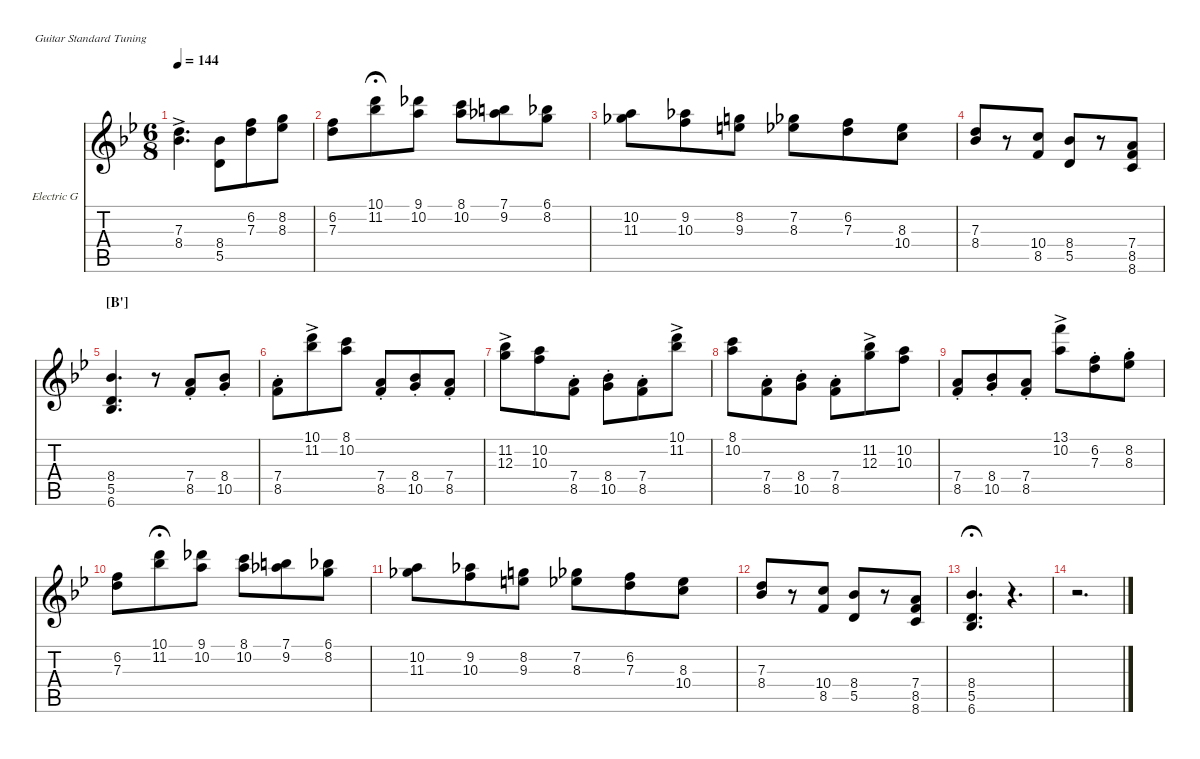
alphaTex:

\defaultSystemsLayout 4
\hideDynamics
\bracketExtendMode nobrackets
\firstSystemTrackNameOrientation horizontal
\otherSystemsTrackNameOrientation horizontal
\track ("Electric Guitar" "Electric G") {instrument distortionguitar}
\staff {score tabs}
\tuning (E4 B3 G3 D3 A2 E2)
\ts (6 8)
\tempo 144
\clef g2
\scale
1.06179
\ks bb
(8.4{ac} 7.3{ac}).4{d dy f} (5.5 8.4).8 (7.3 6.2).8 (8.3 8.2).8 |
\scale
0.938209 (7.3 6.2).8 (11.2 10.1).8{fermata (medium 0.25)} (10.2 9.1).8 (10.2 8.1).8 (9.2 7.1).8 (8.2 6.1).8 |
\scale
1.06179 (11.3 10.2).8 (10.3 9.2).8 (9.3 8.2).8 (8.3 7.2).8 (7.3 6.2).8 (10.4 8.3).8 |
\scale
0.938209 (8.4 7.3).8 r.8 (8.5 10.4).8 (5.5 8.4).8 r.8 (8.5 7.4 8.6).8 |
\section ("B'" "")
\scale
1.06179 (6.6 5.5 8.4).4{d} r.8 (8.5{st} 7.4{st}).8 (10.5{st} 8.4{st}).8 |
\scale
0.938209 (8.5{st} 7.4{st}).8 (11.2{ac} 10.1{ac}).8 (10.2 8.1).8 (8.5{st} 7.4{st}).8 (10.5{st} 8.4{st}).8 (8.5{st} 7.4{st}).8 |
\scale
1.06179 (12.3{ac} 11.2{ac}).8 (10.3 10.2).8 (8.5{st} 7.4{st}).8 (10.5{st} 8.4{st}).8 (8.5{st} 7.4{st}).8 (11.2{ac} 10.1{ac}).8 |
\scale
0.938209 (10.2 8.1).8 (8.5{st} 7.4{st}).8 (10.5{st} 8.4{st}).8 (8.5{st} 7.4{st}).8 (12.3{ac} 11.2{ac}).8 (10.3 10.2).8 |
\scale
1.06179 (8.5{st} 7.4{st}).8 (10.5{st} 8.4{st}).8 (8.5{st} 7.4{st}).8 (10.2{ac} 13.1{ac}).8 (7.3{st} 6.2{st}).8 (8.3{st} 8.2{st}).8 |
\scale
0.938209 (7.3 6.2).8 (11.2 10.1).8{fermata (medium 0.25)} (10.2 9.1).8 (10.2 8.1).8 (9.2 7.1).8 (8.2 6.1).8 |
\scale
1.06179 (11.3 10.2).8 (10.3 9.2).8 (9.3 8.2).8 (8.3 7.2).8 (7.3 6.2).8 (10.4 8.3).8 |
\scale
0.938209 (8.4 7.3).8 r.8 (8.5 10.4).8 (5.5 8.4).8 r.8 (8.5 7.4 8.6).8 |
\scale
1.06179 (6.6 5.5 8.4).4{d fermata (medium 0.72)} r.4{d} |
\scale
0.938209 r.2{d}
